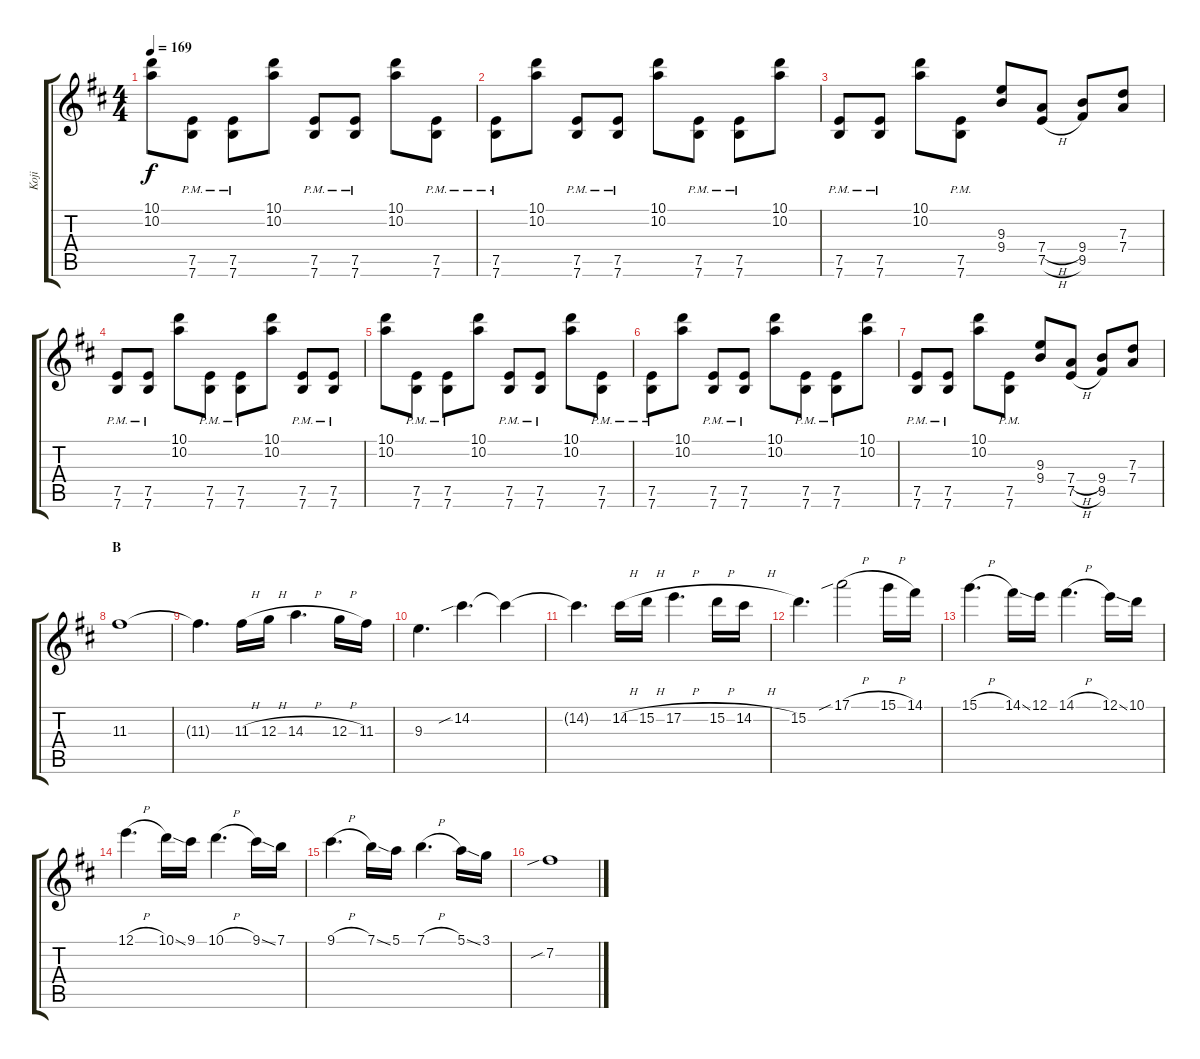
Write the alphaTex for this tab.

\track ("Koji" "Koji") {instrument distortionguitar}
\staff {score tabs}
\tuning (E4 B3 G3 D3 A2 E2) {hide}
\ts (4 4)
\tempo 169
\clef g2
\ks d
(10.1 10.2).8{dy f} (7.5{pm} 7.6{pm}).8 (7.5{pm} 7.6{pm}).8 (10.1 10.2).8 (7.5{pm} 7.6{pm}).8 (7.5{pm} 7.6{pm}).8 (10.1 10.2).8 (7.5{pm} 7.6{pm}).8 |
(7.5{pm} 7.6{pm}).8 (10.1 10.2).8 (7.5{pm} 7.6{pm}).8 (7.5{pm} 7.6{pm}).8 (10.1 10.2).8 (7.5{pm} 7.6{pm}).8 (7.5{pm} 7.6{pm}).8 (10.1 10.2).8 |
(7.5{pm} 7.6{pm}).8 (7.5{pm} 7.6{pm}).8 (10.1 10.2).8 (7.5{pm} 7.6{pm}).8 (9.3 9.4).8 (7.4{h} 7.5{h}).8 (9.4 9.5).8 (7.3 7.4).8 |
(7.5{pm} 7.6{pm}).8 (7.5{pm} 7.6{pm}).8 (10.1 10.2).8 (7.5{pm} 7.6{pm}).8 (7.5{pm} 7.6{pm}).8 (10.1 10.2).8 (7.5{pm} 7.6{pm}).8 (7.5{pm} 7.6{pm}).8 |
(10.1 10.2).8 (7.5{pm} 7.6{pm}).8 (7.5{pm} 7.6{pm}).8 (10.1 10.2).8 (7.5{pm} 7.6{pm}).8 (7.5{pm} 7.6{pm}).8 (10.1 10.2).8 (7.5{pm} 7.6{pm}).8 |
(7.5{pm} 7.6{pm}).8 (10.1 10.2).8 (7.5{pm} 7.6{pm}).8 (7.5{pm} 7.6{pm}).8 (10.1 10.2).8 (7.5{pm} 7.6{pm}).8 (7.5{pm} 7.6{pm}).8 (10.1 10.2).8 |
(7.5{pm} 7.6{pm}).8 (7.5{pm} 7.6{pm}).8 (10.1 10.2).8 (7.5{pm} 7.6{pm}).8 (9.3 9.4).8 (7.4{h} 7.5{h}).8 (9.4 9.5).8 (7.3 7.4).8 |
\section ("" "B")
11.3.1{volume 13} |
11.3{t}.4{d} 11.3{h}.16 12.3{h}.16 14.3{h}.4{d} 12.3{h}.16 11.3.16 |
9.3.4{d} 14.2{sib}.4{d} 14.2{t}.4 |
14.2{t}.4{d} 14.2{h}.16 15.2{h}.16 17.2{h}.4{d} 15.2{h}.16 14.2{h}.16 |
15.2.4{d} 17.1{sib h}.2 15.1{h}.16 14.1.16 |
15.1{h}.4{d} 14.1{ss}.16 12.1.16 14.1{h}.4{d} 12.1{ss}.16 10.1.16 |
12.1{h}.4{d} 10.1{ss}.16 9.1.16 10.1{h}.4{d} 9.1{ss}.16 7.1.16 |
9.1{h}.4{d} 7.1{ss}.16 5.1.16 7.1{h}.4{d} 5.1{ss}.16 3.1.16 |
7.2{sib}.1
